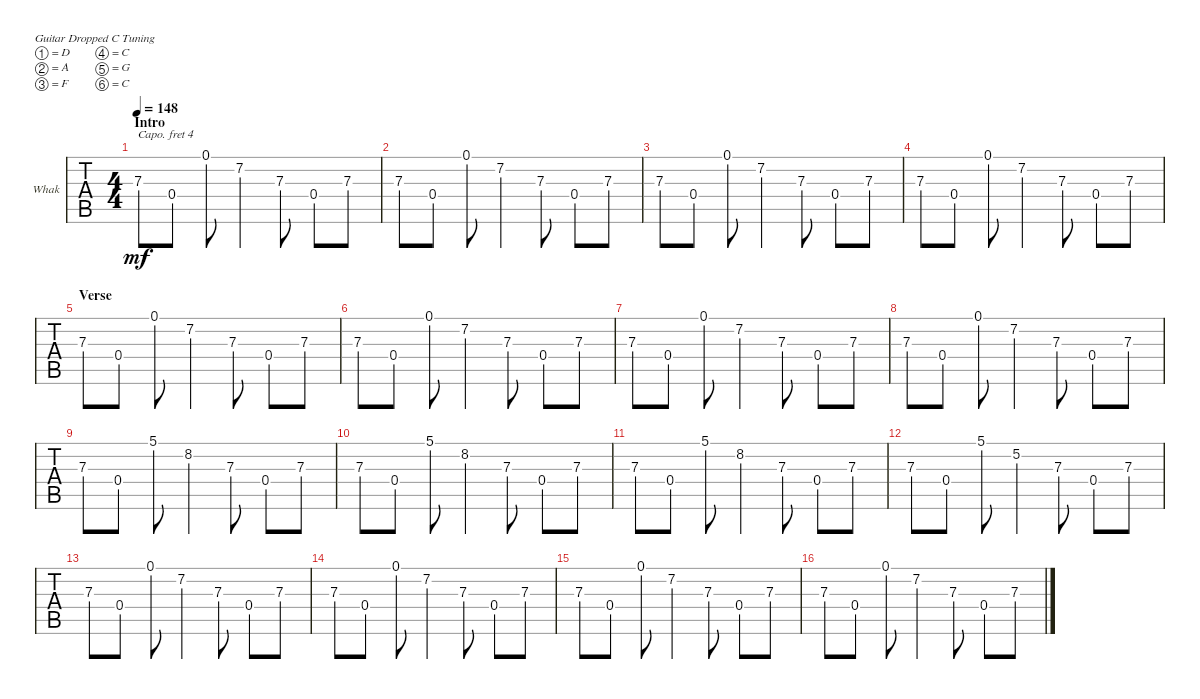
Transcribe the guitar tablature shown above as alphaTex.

\defaultSystemsLayout 4
\bracketExtendMode groupsimilarinstruments
\firstSystemTrackNameOrientation horizontal
\otherSystemsTrackNameOrientation horizontal
\track ("Whakaio" "Whak") {instrument electricguitarclean}
\staff {tabs}
\capo 4
\tuning (D4 A3 F3 C3 G2 C2)
\ts (4 4)
\section ("" "Intro")
\tempo 148
\clef g2
\ks c
7.3.8{dy mf instrument electricguitarclean} 0.4.8 0.1.8 7.2.4 7.3.8 0.4.8 7.3.8 |
7.3.8 0.4.8 0.1.8 7.2.4 7.3.8 0.4.8 7.3.8 |
7.3.8 0.4.8 0.1.8 7.2.4 7.3.8 0.4.8 7.3.8 |
7.3.8 0.4.8 0.1.8 7.2.4 7.3.8 0.4.8 7.3.8 |
\section ("" "Verse")
7.3.8 0.4.8 0.1.8 7.2.4 7.3.8 0.4.8 7.3.8 |
7.3.8 0.4.8 0.1.8 7.2.4 7.3.8 0.4.8 7.3.8 |
7.3.8 0.4.8 0.1.8 7.2.4 7.3.8 0.4.8 7.3.8 |
7.3.8 0.4.8 0.1.8 7.2.4 7.3.8 0.4.8 7.3.8 |
7.3.8 0.4.8 5.1.8 8.2.4 7.3.8 0.4.8 7.3.8 |
7.3.8 0.4.8 5.1.8 8.2.4 7.3.8 0.4.8 7.3.8 |
7.3.8 0.4.8 5.1.8 8.2.4 7.3.8 0.4.8 7.3.8 |
7.3.8 0.4.8 5.1.8 5.2.4 7.3.8 0.4.8 7.3.8 |
7.3.8 0.4.8 0.1.8 7.2.4 7.3.8 0.4.8 7.3.8 |
7.3.8 0.4.8 0.1.8 7.2.4 7.3.8 0.4.8 7.3.8 |
7.3.8 0.4.8 0.1.8 7.2.4 7.3.8 0.4.8 7.3.8 |
7.3.8 0.4.8 0.1.8 7.2.4 7.3.8 0.4.8 7.3.8
